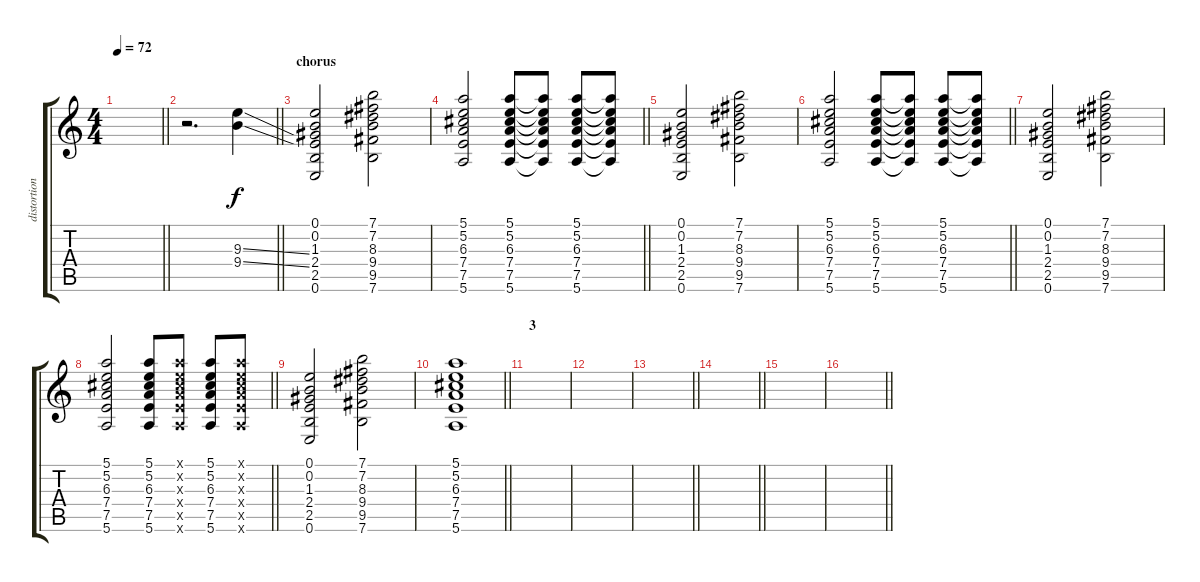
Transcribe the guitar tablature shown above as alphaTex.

\track ("distortion" "distortion") {instrument distortionguitar}
\staff {score tabs}
\tuning (E4 B3 G3 D3 A2 E2) {hide}
\ts (4 4)
\tempo 72
\clef g2
\barLineRight lightlight
\ks c
|
\barLineRight lightlight
r.2{d} (9.3{ss} 9.4{ss}).4 |
\section ("" "chorus")
(0.1 0.2 1.3 2.4 2.5 0.6).2 (7.1 7.2 8.3 9.4 9.5 7.6).2 |
\barLineRight lightlight
(5.1 5.2 6.3 7.4 7.5 5.6).2 (5.1 5.2 6.3 7.4 7.5 5.6).8 (5.1{t} 5.2{t} 6.3{t} 7.4{t} 7.5{t} 5.6{t}).8 (5.1 5.2 6.3 7.4 7.5 5.6).8 (5.1{t} 5.2{t} 6.3{t} 7.4{t} 7.5{t} 5.6{t}).8 |
(0.1 0.2 1.3 2.4 2.5 0.6).2 (7.1 7.2 8.3 9.4 9.5 7.6).2 |
\barLineRight lightlight
(5.1 5.2 6.3 7.4 7.5 5.6).2 (5.1 5.2 6.3 7.4 7.5 5.6).8 (5.1{t} 5.2{t} 6.3{t} 7.4{t} 7.5{t} 5.6{t}).8 (5.1 5.2 6.3 7.4 7.5 5.6).8 (5.1{t} 5.2{t} 6.3{t} 7.4{t} 7.5{t} 5.6{t}).8 |
(0.1 0.2 1.3 2.4 2.5 0.6).2 (7.1 7.2 8.3 9.4 9.5 7.6).2 |
\barLineRight lightlight
(5.1 5.2 6.3 7.4 7.5 5.6).2 (5.1 5.2 6.3 7.4 7.5 5.6).8 (5.1{x} 5.2{x} 6.3{x} 7.4{x} 7.5{x} 5.6{x}).8 (5.1 5.2 6.3 7.4 7.5 5.6).8 (5.1{x} 5.2{x} 6.3{x} 7.4{x} 7.5{x} 5.6{x}).8 |
(0.1 0.2 1.3 2.4 2.5 0.6).2 (7.1 7.2 8.3 9.4 9.5 7.6).2 |
\barLineRight lightlight
(5.1 5.2 6.3 7.4 7.5 5.6).1 |
\section ("" "3")
|
|
\barLineRight lightlight
|
\barLineRight lightlight
|
|
\barLineRight lightlight
